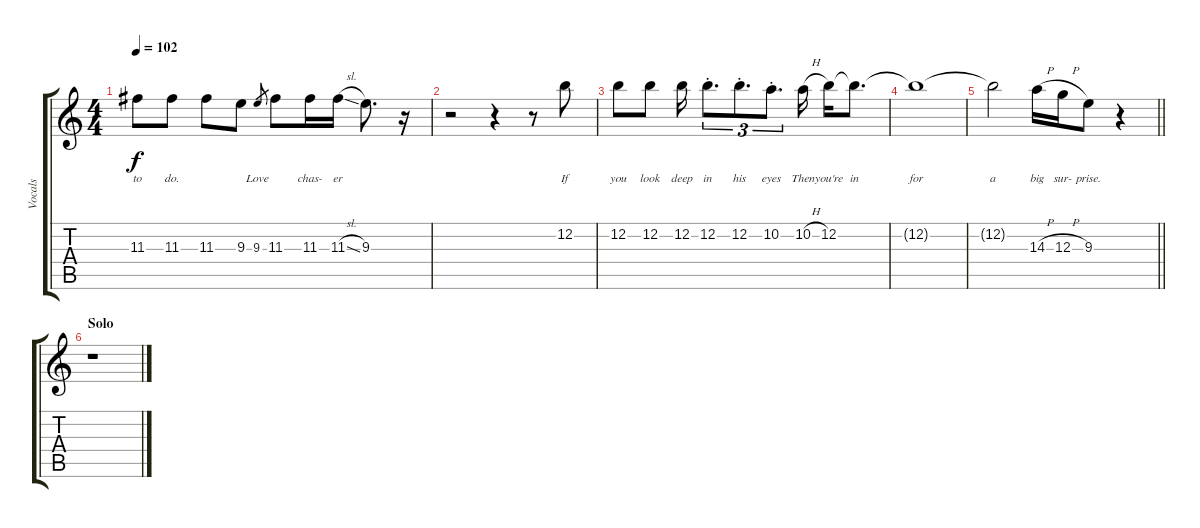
\track ("Vocals" "Vocals") {instrument contrabass}
\staff {score tabs}
\tuning (E4 B3 G3 D3 A2 E2) {hide}
\ts (4 4)
\tempo 102
\clef g2
\ks c
11.3.8{lyrics (0 "to") lyrics (1 "") lyrics (2 "") lyrics (3 "") lyrics (4 "") dy f} 11.3.8{lyrics (0 "do.") lyrics (1 "") lyrics (2 "") lyrics (3 "") lyrics (4 "")} 11.3.8{lyrics (0 "") lyrics (1 "") lyrics (2 "") lyrics (3 "") lyrics (4 "")} 9.3.8{lyrics (0 "") lyrics (1 "") lyrics (2 "") lyrics (3 "") lyrics (4 "")} 9.3.8{lyrics (0 "Love") lyrics (1 "") lyrics (2 "") lyrics (3 "") lyrics (4 "") gr} 11.3.8{lyrics (0 "") lyrics (1 "") lyrics (2 "") lyrics (3 "") lyrics (4 "")} 11.3.16{lyrics (0 "chas-") lyrics (1 "") lyrics (2 "") lyrics (3 "") lyrics (4 "")} 11.3{sl}.16{lyrics (0 "er") lyrics (1 "") lyrics (2 "") lyrics (3 "") lyrics (4 "")} 9.3.8{d lyrics (0 "") lyrics (1 "") lyrics (2 "") lyrics (3 "") lyrics (4 "")} r.16 |
r.2 r.4 r.8 12.2.8{lyrics (0 "If") lyrics (1 "") lyrics (2 "") lyrics (3 "") lyrics (4 "")} |
12.2.8{lyrics (0 "you") lyrics (1 "") lyrics (2 "") lyrics (3 "") lyrics (4 "")} 12.2.8{lyrics (0 "look") lyrics (1 "") lyrics (2 "") lyrics (3 "") lyrics (4 "")} 12.2.16{lyrics (0 "deep") lyrics (1 "") lyrics (2 "") lyrics (3 "") lyrics (4 "")} 12.2{st}.8{d tu (3 2) lyrics (0 "in") lyrics (1 "") lyrics (2 "") lyrics (3 "") lyrics (4 "")} 12.2{st}.8{d tu (3 2) lyrics (0 "his") lyrics (1 "") lyrics (2 "") lyrics (3 "") lyrics (4 "")} 10.2{st}.8{d tu (3 2) lyrics (0 "eyes") lyrics (1 "") lyrics (2 "") lyrics (3 "") lyrics (4 "")} 10.2{h}.16{lyrics (0 "Then") lyrics (1 "") lyrics (2 "") lyrics (3 "") lyrics (4 "")} 12.2.16{lyrics (0 "you're") lyrics (1 "") lyrics (2 "") lyrics (3 "") lyrics (4 "")} 12.2{t}.8{d lyrics (0 "in") lyrics (1 "") lyrics (2 "") lyrics (3 "") lyrics (4 "")} |
12.2{t}.1{lyrics (0 "for") lyrics (1 "") lyrics (2 "") lyrics (3 "") lyrics (4 "")} |
\barLineRight lightlight
12.2{t}.2{lyrics (0 "a") lyrics (1 "") lyrics (2 "") lyrics (3 "") lyrics (4 "")} 14.3{h}.16{lyrics (0 "big") lyrics (1 "") lyrics (2 "") lyrics (3 "") lyrics (4 "")} 12.3{h}.16{lyrics (0 "sur-") lyrics (1 "") lyrics (2 "") lyrics (3 "") lyrics (4 "")} 9.3.8{lyrics (0 "prise.") lyrics (1 "") lyrics (2 "") lyrics (3 "") lyrics (4 "")} r.4 |
\section ("" "Solo")
r.1
